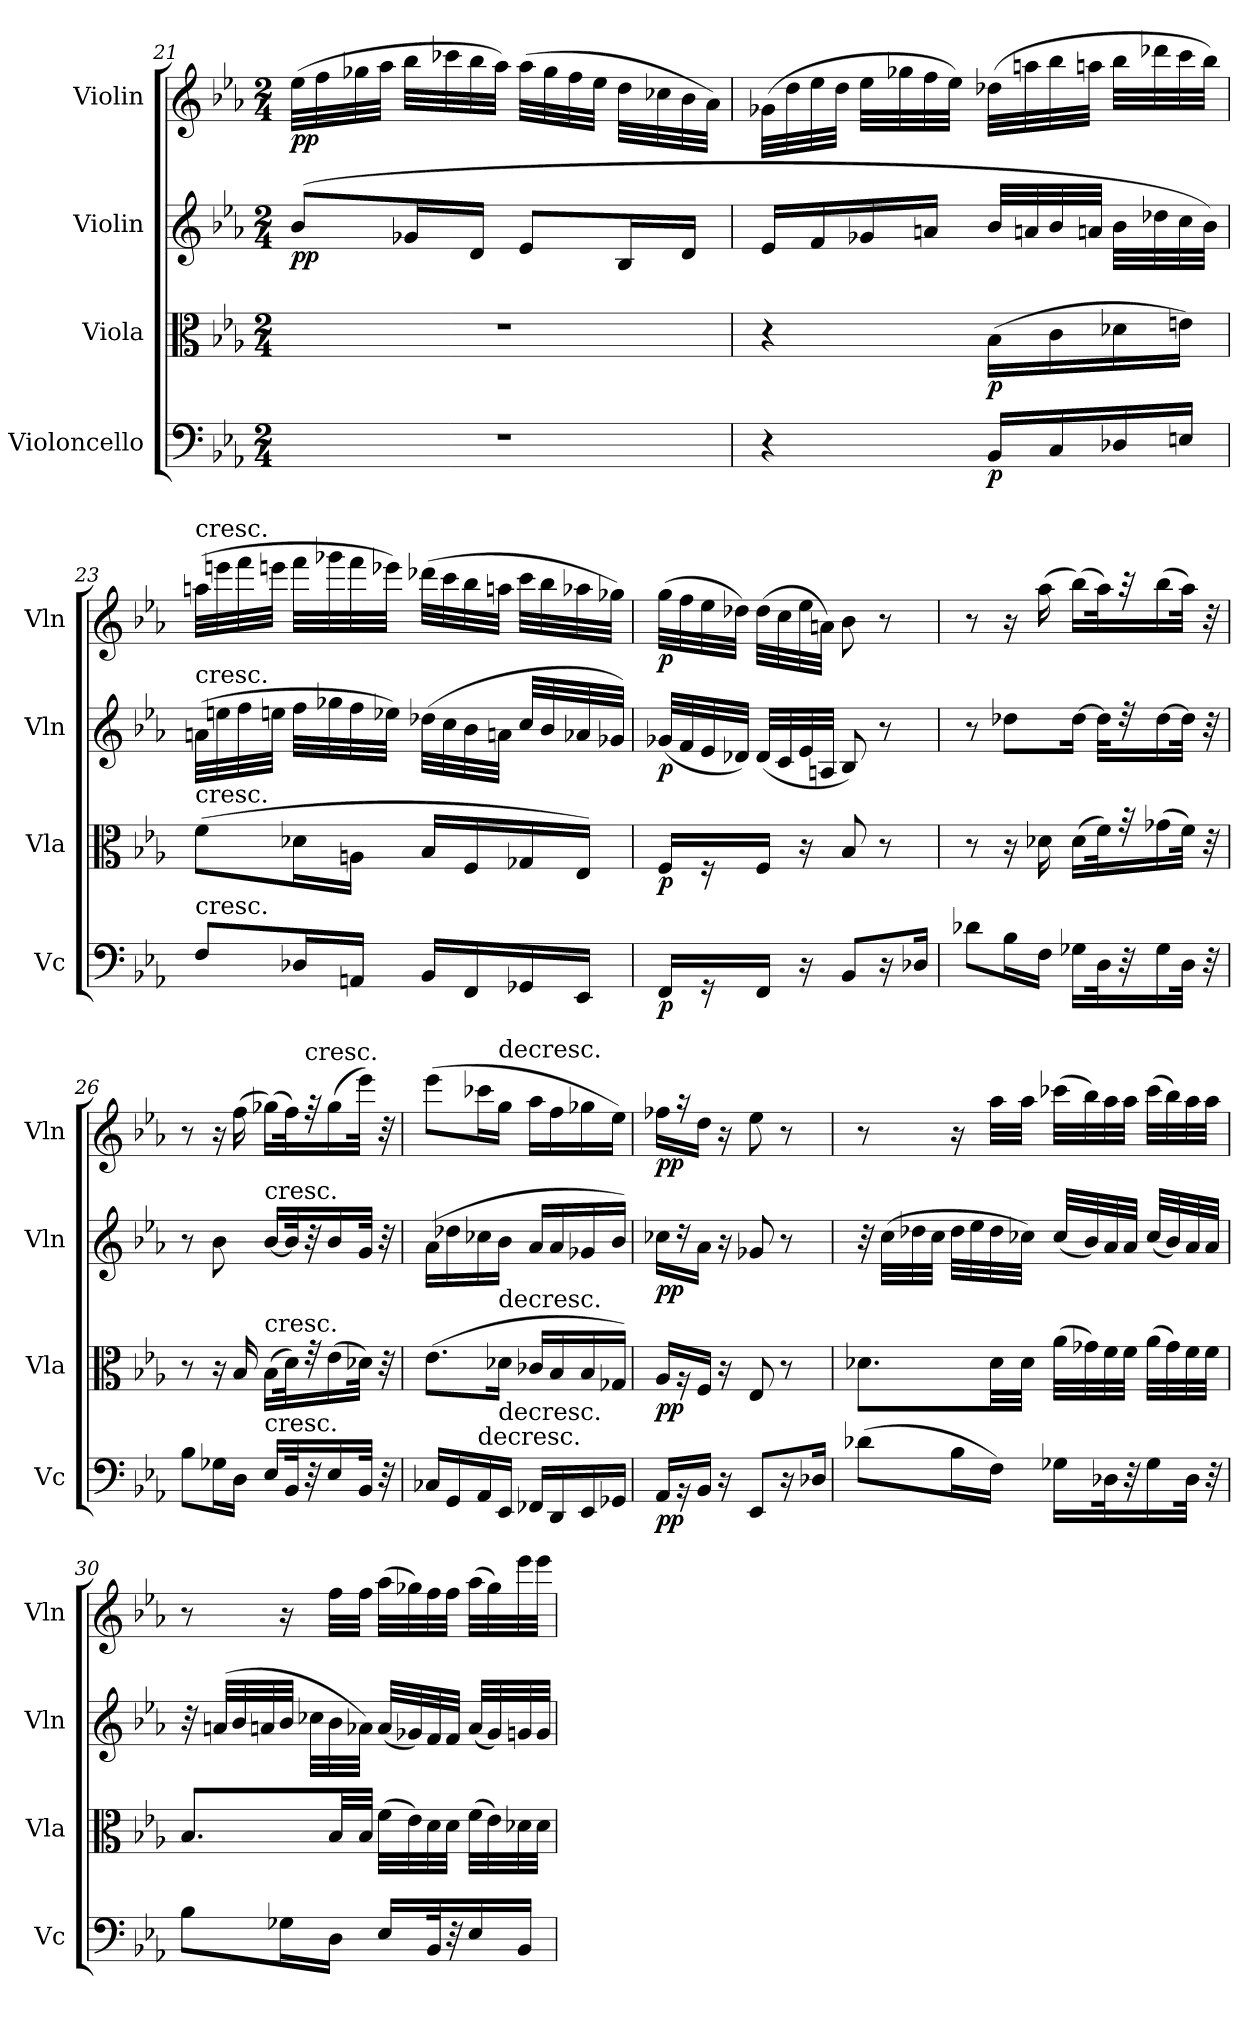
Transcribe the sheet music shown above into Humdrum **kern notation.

**kern	**dynam	**kern	**dynam	**kern	**dynam	**kern	**dynam
*part4	*part4	*part3	*part3	*part2	*part2	*part1	*part1
*staff4	*staff4	*staff3	*staff3	*staff2	*staff2	*staff1	*staff1
*I"Violoncello	*	*I"Viola	*	*I"Violin	*	*I"Violin	*
*I'Vc	*	*I'Vla	*	*I'Vln	*	*I'Vln	*
*clefF4	*	*clefC3	*	*clefG2	*	*clefG2	*
*k[b-e-a-]	*	*k[b-e-a-]	*	*k[b-e-a-]	*	*k[b-e-a-]	*
*M2/4	*	*M2/4	*	*M2/4	*	*M2/4	*
=21	=21	=21	=21	=21	=21	=21	=21
2r	.	2r	.	(8b-/L	pp	(32ee-\LLL	pp
.	.	.	.	.	.	32ff\	.
.	.	.	.	.	.	32gg-X\	.
.	.	.	.	.	.	32aa-\JJJ	.
.	.	.	.	16g-X/L	.	32bb-\LLL	.
.	.	.	.	.	.	32ccc-X\	.
.	.	.	.	16d/JJ	.	32bb-\	.
.	.	.	.	.	.	32aa-\JJJ)	.
.	.	.	.	8e-/L	.	(32aa-\LLL	.
.	.	.	.	.	.	32gg-\	.
.	.	.	.	.	.	32ff\	.
.	.	.	.	.	.	32ee-\JJJ	.
.	.	.	.	16B-/L	.	32dd\LLL	.
.	.	.	.	.	.	32cc-X\	.
.	.	.	.	16d/JJ	.	32b-\	.
.	.	.	.	.	.	32a-\JJJ)	.
=22	=22	=22	=22	=22	=22	=22	=22
4r	.	4r	.	16e-/LL	.	(32g-X\LLL	.
.	.	.	.	.	.	32dd\	.
.	.	.	.	16f/	.	32ee-\	.
.	.	.	.	.	.	32dd\JJJ	.
.	.	.	.	16g-X/	.	32ee-\LLL	.
.	.	.	.	.	.	32gg-X\	.
.	.	.	.	16an/JJ	.	32ff\	.
.	.	.	.	.	.	32ee-\JJJ)	.
16BB-/LL	p	(16B-\LL	p	32b-/LLL	.	(32dd-X\LLL	.
.	.	.	.	32an/	.	32aan\	.
16C/	.	16c\	.	32b-/	.	32bb-\	.
.	.	.	.	32an/JJJ	.	32aan\JJJ	.
16D-X/	.	16d-X\	.	32b-\LLL	.	32bb-\LLL	.
.	.	.	.	32dd-X\	.	32ddd-X\	.
16En/JJ	.	16en\JJ)	.	32cc\	.	32ccc\	.
.	.	.	.	32b-\JJJ)	.	32bb-\JJJ)	.
=23	=23	=23	=23	=23	=23	=23	=23
!	!	!	!	!	!	!LO:TX:t=cresc.	!
!	!	!	!	!LO:TX:t=cresc.	!	!	!
!	!	!LO:TX:t=cresc.	!	!	!	!	!
!LO:TX:t=cresc.	!	!	!	!	!	!	!
8F/L	.	(8f\L	.	(32an\LLL	.	(32aan\LLL	.
.	.	.	.	32een\	.	32eeen\	.
.	.	.	.	32ff\	.	32fff\	.
.	.	.	.	32een\JJJ	.	32eeen\JJJ	.
16D-X/L	.	16d-X\L	.	32ff\LLL	.	32fff\LLL	.
.	.	.	.	32gg-X\	.	32ggg-X\	.
16AAn/JJ	.	16An\JJ	.	32ff\	.	32fff\	.
.	.	.	.	32ee-X\JJJ)	.	32eee-X\JJJ)	.
16BB-/LL	.	16B-/LL	.	(32dd-X\LLL	.	(32ddd-X\LLL	.
.	.	.	.	32cc\	.	32ccc\	.
16FF/	.	16F/	.	32b-\	.	32bb-\	.
.	.	.	.	32an\JJJ	.	32aan\JJJ	.
16GG-X/	.	16G-X/	.	32cc/LLL	.	32ccc\LLL	.
.	.	.	.	32b-/	.	32bb-\	.
16EE-/JJ	.	16E-/JJ)	.	32a-X/	.	32aa-X\	.
.	.	.	.	32g-X/JJJ)	.	32gg-X\JJJ)	.
=24	=24	=24	=24	=24	=24	=24	=24
16FF/LL	p	16F/LL	p	(32g-X/LLL	p	(32gg\LLL	p
.	.	.	.	32f/	.	32ff\	.
16r	.	16r	.	32e-/	.	32ee-\	.
.	.	.	.	32d-X/JJJ)	.	32dd-X\JJJ)	.
16FF/JJ	.	16F/JJ	.	(32d-/LLL	.	(32dd-\LLL	.
.	.	.	.	32c/	.	32cc\	.
16r	.	16r	.	32e-/	.	32ee-\	.
.	.	.	.	32An/JJJ	.	32an\JJJ)	.
8BB-/L	.	8B-/	.	8B-/)	.	8b-\	.
16r	.	8r	.	8r	.	8r	.
16D-X/Jk	.	.	.	.	.	.	.
=25	=25	=25	=25	=25	=25	=25	=25
8d-X\L	.	8r	.	8r	.	8r	.
16B-\L	.	16r	.	8dd-X\L	.	16r	.
16F\JJ	.	16d-X\	.	.	.	(16aa-\	.
16G-X\LL	.	(16d-\LL	.	[16dd-\Jk	.	(16bb-\LL)	.
32D\K	.	32f\K)	.	32dd-\KLL]	.	32aa-\K)	.
32r	.	32r	.	32r	.	32r	.
16G-\	.	(16g-X\	.	[16dd-\	.	(16bb-\	.
32D\JJk	.	32f\JJk)	.	32dd-\JJk]	.	32aa-\JJk)	.
32r	.	32r	.	32r	.	32r	.
=26	=26	=26	=26	=26	=26	=26	=26
8B-\L	.	8r	.	8r	.	8r	.
16G-X\L	.	16r	.	8b-\	.	16r	.
16D\JJ	.	16B-/	.	.	.	(16ff\	.
!	!	!	!	!LO:TX:t=cresc.	!	!	!
!	!	!LO:TX:t=cresc.	!	!	!	!	!
!LO:TX:t=cresc.	!	!	!	!	!	!	!
16E-/LL	.	(16B-\LL	.	[16b-/LL	.	(16gg-X\LL)	.
32BB-/K	.	32d\K)	.	32b-/K]	.	32ff\K)	.
!	!	!	!	!	!	!LO:TX:t=cresc.	!
32r	.	32r	.	32r	.	32r	.
16E-/	.	(16e-\	.	16b-/	.	(16gg-\	.
32BB-/JJk	.	32d-X\JJk)	.	32g/JJk	.	32eee-\JJk)	.
32r	.	32r	.	32r	.	32r	.
=27	=27	=27	=27	=27	=27	=27	=27
16C-X/LL	.	(8.e-\L	.	(16a-\LL	.	(8eee-\L	.
16GG/	.	.	.	16dd-X\	.	.	.
!LO:TX:t=decresc.	!	!	!	!	!	!	!
16AA-/	.	.	.	16cc-X\	.	16ccc-X\L	.
!	!	!	!	!	!	!LO:TX:t=decresc.	!
!	!	!LO:TX:t=decresc.	!	!	!	!	!
!LO:TX:t=decresc.	!	!	!	!	!	!	!
16EE-/JJ	.	16d-X\Jk	.	16b-\JJ	.	16gg\JJ	.
16FF-X/LL	.	16c-X/LL	.	16a-/LL	.	16aa-\LL	.
16DD/	.	16B-/	.	16a-/	.	16ff\	.
16EE-/	.	16B-/	.	16g-X/	.	16gg-X\	.
16GG-X/JJ	.	16G-X/JJ)	.	16b-/JJ)	.	16ee-\JJ)	.
=28	=28	=28	=28	=28	=28	=28	=28
16AA-/LL	pp	16A-/LL	pp	16cc-X\LL	pp	16ff-X\LL	pp
16r	.	16r	.	16r	.	16r	.
16BB-/JJ	.	16F/JJ	.	16a-\JJ	.	16dd\JJ	.
16r	.	16r	.	16r	.	16r	.
8EE-/L	.	8E-/	.	8g-X/	.	8ee-\	.
16r	.	8r	.	8r	.	8r	.
16D-X/Jk	.	.	.	.	.	.	.
=29	=29	=29	=29	=29	=29	=29	=29
(8d-X\L	.	8.d-X\L	.	32r	.	8r	.
.	.	.	.	(32cc\LLL	.	.	.
.	.	.	.	32dd-X\	.	.	.
.	.	.	.	32cc\JJJ	.	.	.
16B-\L	.	.	.	32dd-\LLL	.	16r	.
.	.	.	.	32ee-\	.	.	.
16F\JJ)	.	32d-\LL	.	32dd-\	.	32aa-\LLL	.
.	.	32d-\JJJ	.	32cc-X\JJJ)	.	32aa-\JJJ	.
16G-X\LL	.	(32a-\LLL	.	(32cc-/LLL	.	(32ccc-X\LLL	.
.	.	32g-X\)	.	32b-/)	.	32bb-\)	.
32D-X\K	.	32f\	.	32a-/	.	32aa-\	.
32r	.	32f\JJJ	.	32a-/JJJ	.	32aa-\JJJ	.
16G-\	.	(32a-\LLL	.	(32cc-/LLL	.	(32ccc-\LLL	.
.	.	32g-\)	.	32b-/)	.	32bb-\)	.
32D-\JJk	.	32f\	.	32a-/	.	32aa-\	.
32r	.	32f\JJJ	.	32a-/JJJ	.	32aa-\JJJ	.
=30	=30	=30	=30	=30	=30	=30	=30
8B-\L	.	8.B-/L	.	32r	.	8r	.
.	.	.	.	(32an/LLL	.	.	.
.	.	.	.	32b-/	.	.	.
.	.	.	.	32an/	.	.	.
16G-X\L	.	.	.	32b-/JJJ	.	16r	.
.	.	.	.	32cc-X\LLL	.	.	.
16D\JJ	.	32B-/LL	.	32b-\	.	32ff\LLL	.
.	.	32B-/JJJ	.	32a-X\JJJ)	.	32ff\JJJ	.
16E-/LL	.	(32f\LLL	.	(32a-/LLL	.	(32aa-\LLL	.
.	.	32e-\)	.	32g-X/)	.	32gg-X\)	.
32BB-/K	.	32d\	.	32f/	.	32ff\	.
32r	.	32d\JJJ	.	32f/JJJ	.	32ff\JJJ	.
16E-/	.	(32f\LLL	.	(32a-/LLL	.	(32aa-\LLL	.
.	.	32e-\)	.	32g-/)	.	32gg-\)	.
16BB-/JJ	.	32d-X\	.	32gn/	.	32eee-\	.
.	.	32d-\JJJ	.	32g/JJJ	.	32eee-\JJJ	.
=	=	=	=	=	=	=	=
*-	*-	*-	*-	*-	*-	*-	*-
